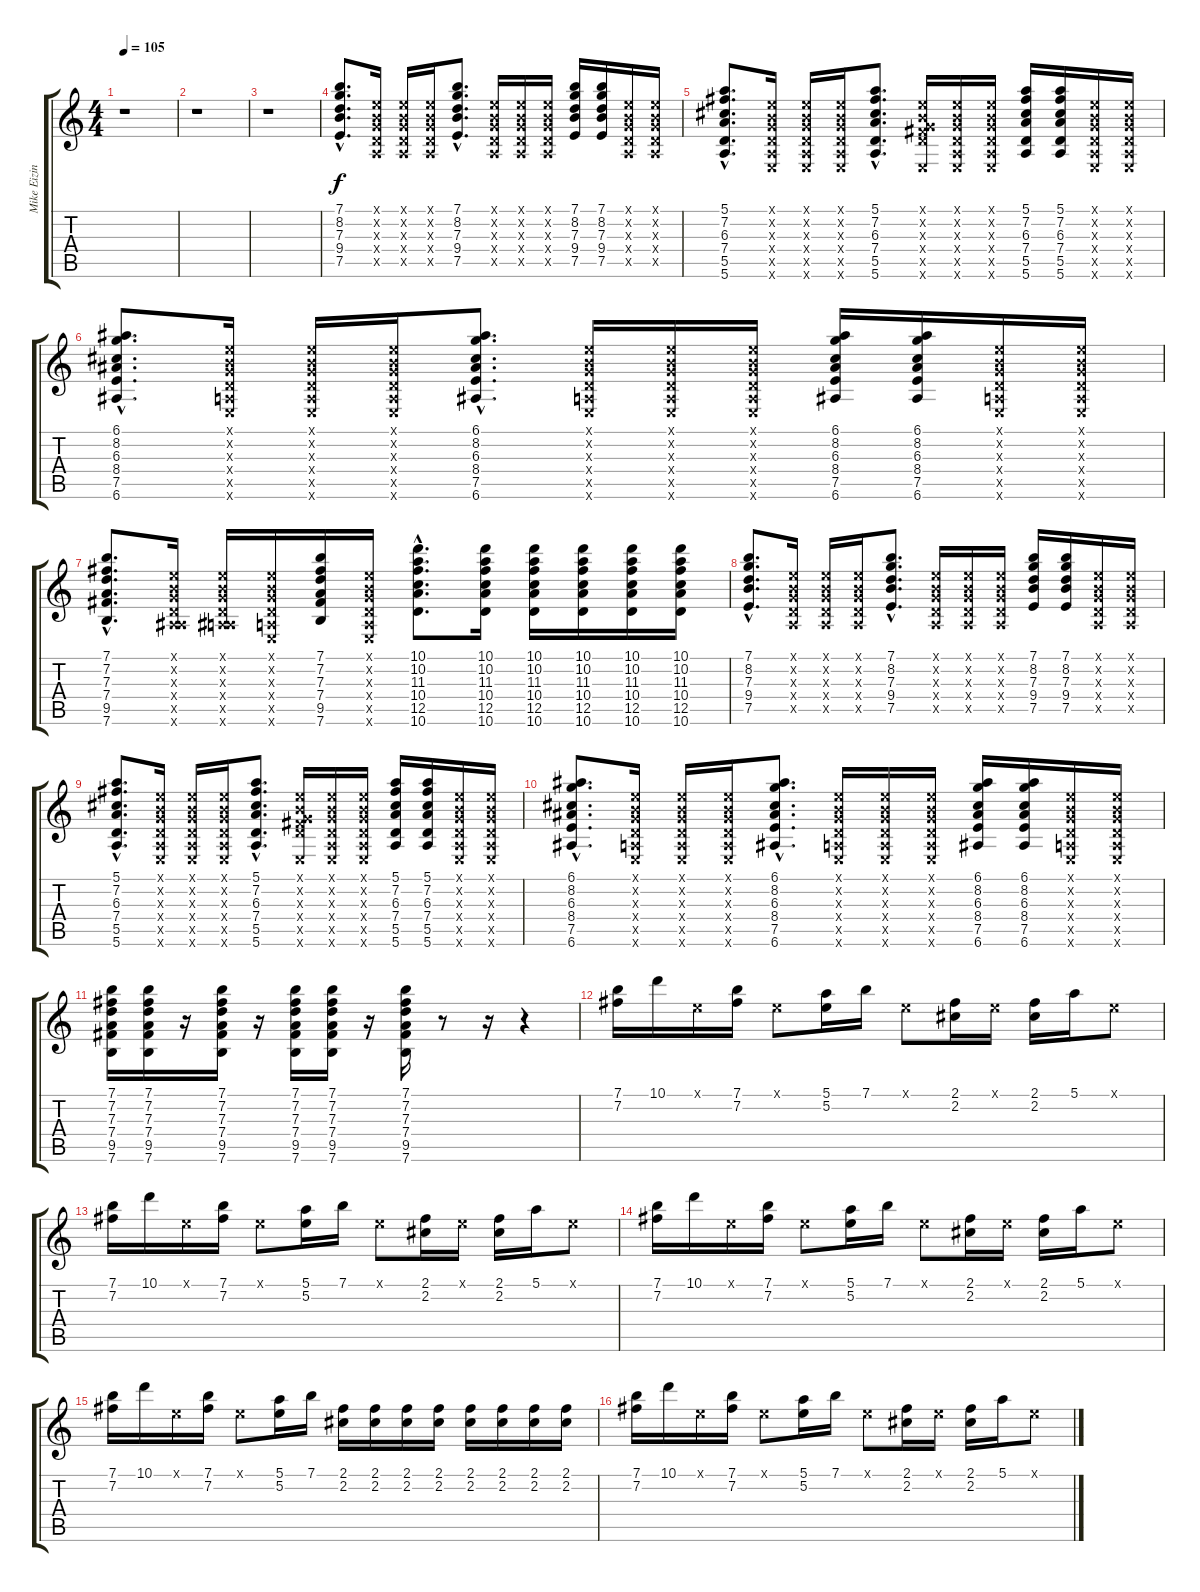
\track ("Mike Eizingher" "Mike Eizin") {instrument distortionguitar}
\staff {score tabs}
\tuning (E4 B3 G3 D3 A2 E2) {hide}
\ts (4 4)
\tempo 105
\clef g2
\ks c
r.1{dy f} |
r.1 |
r.1 |
(7.1{hac} 8.2{hac} 7.3{hac} 9.4{hac} 7.5{hac}).8{d} (0.1{x} 0.2{x} 0.3{x} 0.4{x} 0.5{x}).16 (0.1{x} 0.2{x} 0.3{x} 0.4{x} 0.5{x}).16 (0.1{x} 0.2{x} 0.3{x} 0.4{x} 0.5{x}).16 (7.1{hac} 8.2{hac} 7.3{hac} 9.4{hac} 7.5{hac}).8{d} (0.1{x} 0.2{x} 0.3{x} 0.4{x} 0.5{x}).16 (0.1{x} 0.2{x} 0.3{x} 0.4{x} 0.5{x}).16 (0.1{x} 0.2{x} 0.3{x} 0.4{x} 0.5{x}).16 (7.1 8.2 7.3 9.4 7.5).16 (7.1 8.2 7.3 9.4 7.5).16 (0.1{x} 0.2{x} 0.3{x} 0.4{x} 0.5{x}).16 (0.1{x} 0.2{x} 0.3{x} 0.4{x} 0.5{x}).16 |
(5.1{hac} 7.2{hac} 6.3{hac} 7.4{hac} 5.5{hac} 5.6{hac}).8{d} (0.1{x} 0.2{x} 0.3{x} 0.4{x} 0.5{x} 0.6{x}).16 (0.1{x} 0.2{x} 0.3{x} 0.4{x} 0.5{x} 0.6{x}).16 (0.1{x} 0.2{x} 0.3{x} 0.4{x} 0.5{x} 0.6{x}).16 (5.1{hac} 7.2{hac} 6.3{hac} 7.4{hac} 5.5{hac} 5.6{hac}).8{d} (0.1{x} 0.2{x} 0.3{x} 0.4{x} 9.5{x} 0.6{x}).16 (0.1{x} 0.2{x} 0.3{x} 0.4{x} 0.5{x} 0.6{x}).16 (0.1{x} 0.2{x} 0.3{x} 0.4{x} 0.5{x} 0.6{x}).16 (5.1 7.2 6.3 7.4 5.5 5.6).16 (5.1 7.2 6.3 7.4 5.5 5.6).16 (0.1{x} 0.2{x} 0.3{x} 0.4{x} 0.5{x} 0.6{x}).16 (0.1{x} 0.2{x} 0.3{x} 0.4{x} 0.5{x} 0.6{x}).16 |
(6.1{hac} 8.2{hac} 6.3{hac} 8.4{hac} 7.5{hac} 6.6{hac}).8{d} (0.1{x} 0.2{x} 0.3{x} 0.4{x} 0.5{x} 0.6{x}).16 (0.1{x} 0.2{x} 0.3{x} 0.4{x} 0.5{x} 0.6{x}).16 (0.1{x} 0.2{x} 0.3{x} 0.4{x} 0.5{x} 0.6{x}).16 (6.1{hac} 8.2{hac} 6.3{hac} 8.4{hac} 7.5{hac} 6.6{hac}).8{d} (0.1{x} 0.2{x} 0.3{x} 0.4{x} 0.5{x} 0.6{x}).16 (0.1{x} 0.2{x} 0.3{x} 0.4{x} 0.5{x} 0.6{x}).16 (0.1{x} 0.2{x} 0.3{x} 0.4{x} 0.5{x} 0.6{x}).16 (6.1 8.2 6.3 8.4 7.5 6.6).16 (6.1 8.2 6.3 8.4 7.5 6.6).16 (0.1{x} 0.2{x} 0.3{x} 0.4{x} 0.5{x} 0.6{x}).16 (0.1{x} 0.2{x} 0.3{x} 0.4{x} 0.5{x} 0.6{x}).16 |
(7.1{hac} 7.2{hac} 7.3{hac} 7.4{hac} 9.5{hac} 7.6{hac}).8{d} (0.1{x} 0.2{x} 0.3{x} 0.4{x} 0.5{x} 6.6{x}).16 (0.1{x} 0.2{x} 0.3{x} 0.4{x} 0.5{x} 6.6{x}).16 (0.1{x} 0.2{x} 0.3{x} 0.4{x} 0.5{x} 0.6{x}).16 (7.1 7.2 7.3 7.4 9.5 7.6).16 (0.1{x} 0.2{x} 0.3{x} 0.4{x} 0.5{x} 0.6{x}).16 (10.1{hac} 10.2{hac} 11.3{hac} 10.4{hac} 12.5{hac} 10.6{hac}).8{d} (10.1 10.2 11.3 10.4 12.5 10.6).16 (10.1 10.2 11.3 10.4 12.5 10.6).16 (10.1 10.2 11.3 10.4 12.5 10.6).16 (10.1 10.2 11.3 10.4 12.5 10.6).16 (10.1 10.2 11.3 10.4 12.5 10.6).16 |
(7.1{hac} 8.2{hac} 7.3{hac} 9.4{hac} 7.5{hac}).8{d} (0.1{x} 0.2{x} 0.3{x} 0.4{x} 0.5{x}).16 (0.1{x} 0.2{x} 0.3{x} 0.4{x} 0.5{x}).16 (0.1{x} 0.2{x} 0.3{x} 0.4{x} 0.5{x}).16 (7.1{hac} 8.2{hac} 7.3{hac} 9.4{hac} 7.5{hac}).8{d} (0.1{x} 0.2{x} 0.3{x} 0.4{x} 0.5{x}).16 (0.1{x} 0.2{x} 0.3{x} 0.4{x} 0.5{x}).16 (0.1{x} 0.2{x} 0.3{x} 0.4{x} 0.5{x}).16 (7.1 8.2 7.3 9.4 7.5).16 (7.1 8.2 7.3 9.4 7.5).16 (0.1{x} 0.2{x} 0.3{x} 0.4{x} 0.5{x}).16 (0.1{x} 0.2{x} 0.3{x} 0.4{x} 0.5{x}).16 |
(5.1{hac} 7.2{hac} 6.3{hac} 7.4{hac} 5.5{hac} 5.6{hac}).8{d} (0.1{x} 0.2{x} 0.3{x} 0.4{x} 0.5{x} 0.6{x}).16 (0.1{x} 0.2{x} 0.3{x} 0.4{x} 0.5{x} 0.6{x}).16 (0.1{x} 0.2{x} 0.3{x} 0.4{x} 0.5{x} 0.6{x}).16 (5.1{hac} 7.2{hac} 6.3{hac} 7.4{hac} 5.5{hac} 5.6{hac}).8{d} (0.1{x} 0.2{x} 0.3{x} 0.4{x} 9.5{x} 0.6{x}).16 (0.1{x} 0.2{x} 0.3{x} 0.4{x} 0.5{x} 0.6{x}).16 (0.1{x} 0.2{x} 0.3{x} 0.4{x} 0.5{x} 0.6{x}).16 (5.1 7.2 6.3 7.4 5.5 5.6).16 (5.1 7.2 6.3 7.4 5.5 5.6).16 (0.1{x} 0.2{x} 0.3{x} 0.4{x} 0.5{x} 0.6{x}).16 (0.1{x} 0.2{x} 0.3{x} 0.4{x} 0.5{x} 0.6{x}).16 |
(6.1{hac} 8.2{hac} 6.3{hac} 8.4{hac} 7.5{hac} 6.6{hac}).8{d} (0.1{x} 0.2{x} 0.3{x} 0.4{x} 0.5{x} 0.6{x}).16 (0.1{x} 0.2{x} 0.3{x} 0.4{x} 0.5{x} 0.6{x}).16 (0.1{x} 0.2{x} 0.3{x} 0.4{x} 0.5{x} 0.6{x}).16 (6.1{hac} 8.2{hac} 6.3{hac} 8.4{hac} 7.5{hac} 6.6{hac}).8{d} (0.1{x} 0.2{x} 0.3{x} 0.4{x} 0.5{x} 0.6{x}).16 (0.1{x} 0.2{x} 0.3{x} 0.4{x} 0.5{x} 0.6{x}).16 (0.1{x} 0.2{x} 0.3{x} 0.4{x} 0.5{x} 0.6{x}).16 (6.1 8.2 6.3 8.4 7.5 6.6).16 (6.1 8.2 6.3 8.4 7.5 6.6).16 (0.1{x} 0.2{x} 0.3{x} 0.4{x} 0.5{x} 0.6{x}).16 (0.1{x} 0.2{x} 0.3{x} 0.4{x} 0.5{x} 0.6{x}).16 |
(7.1 7.2 7.3 7.4 9.5 7.6).16 (7.1 7.2 7.3 7.4 9.5 7.6).16 r.16 (7.1 7.2 7.3 7.4 9.5 7.6).16 r.16 (7.1 7.2 7.3 7.4 9.5 7.6).16 (7.1 7.2 7.3 7.4 9.5 7.6).16 r.16 (7.1 7.2 7.3 7.4 9.5 7.6).16 r.8 r.16 r.4 |
(7.1 7.2).16 10.1.16 0.1{x}.16 (7.1 7.2).16 0.1{x}.8 (5.1 5.2).16 7.1.16 0.1{x}.8 (2.1 2.2).16 0.1{x}.16 (2.1 2.2).16 5.1.16 0.1{x}.8 |
(7.1 7.2).16 10.1.16 0.1{x}.16 (7.1 7.2).16 0.1{x}.8 (5.1 5.2).16 7.1.16 0.1{x}.8 (2.1 2.2).16 0.1{x}.16 (2.1 2.2).16 5.1.16 0.1{x}.8 |
(7.1 7.2).16 10.1.16 0.1{x}.16 (7.1 7.2).16 0.1{x}.8 (5.1 5.2).16 7.1.16 0.1{x}.8 (2.1 2.2).16 0.1{x}.16 (2.1 2.2).16 5.1.16 0.1{x}.8 |
(7.1 7.2).16 10.1.16 0.1{x}.16 (7.1 7.2).16 0.1{x}.8 (5.1 5.2).16 7.1.16 (2.1 2.2).16 (2.1 2.2).16 (2.1 2.2).16 (2.1 2.2).16 (2.1 2.2).16 (2.1 2.2).16 (2.1 2.2).16 (2.1 2.2).16 |
(7.1 7.2).16 10.1.16 0.1{x}.16 (7.1 7.2).16 0.1{x}.8 (5.1 5.2).16 7.1.16 0.1{x}.8 (2.1 2.2).16 0.1{x}.16 (2.1 2.2).16 5.1.16 0.1{x}.8
